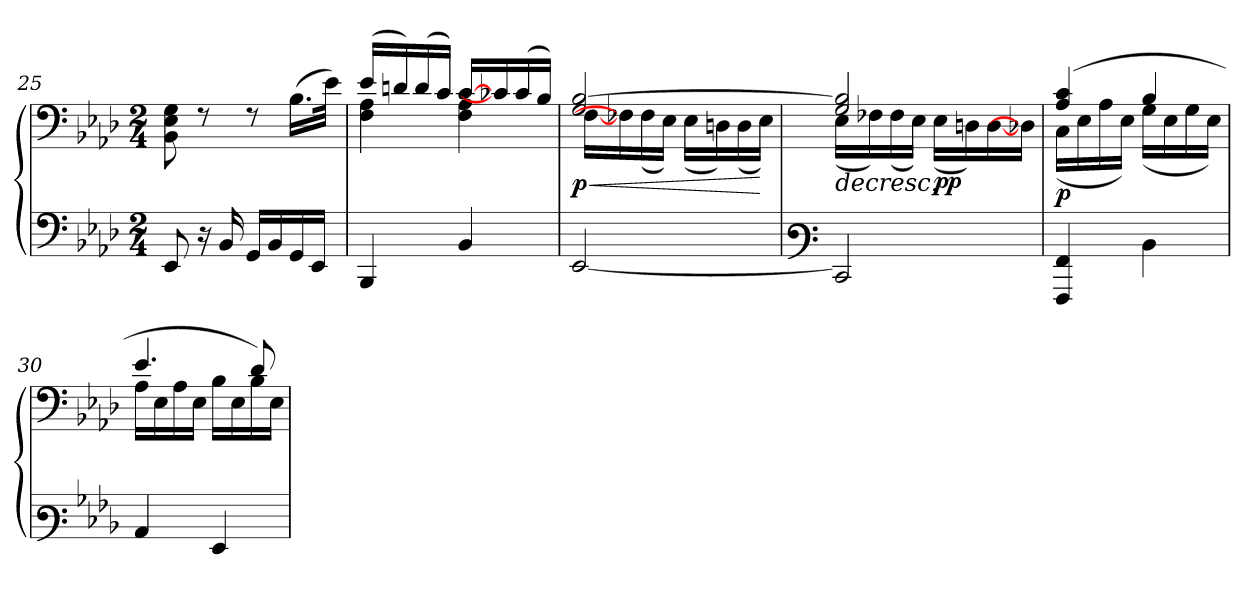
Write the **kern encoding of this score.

**kern	**kern	**dynam
*part1	*part1	*part1
*staff2	*staff1	*staff1/2
*clefF4	*clefF4	*
*k[b-e-a-d-]	*k[b-e-a-d-]	*
*M2/4	*M2/4	*
=25	=25	=25
8EE-/	8BB-\ 8E-\ 8G\	.
16rC	8rE	.
16BB-/	.	.
16GG/LL	8rE	.
16BB-/	.	.
16GG/	(>16.B-\LL	.
16EE-/JJ	.	.
.	32e-\JJk)	.
=26	=26	=26
*	*^	*
4BBB-/	(>16e-/LL	4F\ 4A-\	.
.	16dn/)	.	.
.	(>16d/	.	.
.	16c/JJ)	.	.
4BB-/	[>16c/LL	4F\ 4A-\	.
.	16c-X/]	.	.
.	(>16c-/	.	.
.	16B-/JJ)	.	.
=27	=27	=27	=27
!	!	!	!LO:HP:b
!	!	!	!LO:DY:n=1:b
[<2EE-/	2G/ [>2B-/	[<16F\LL	< p
.	.	16F-X\]	.
.	.	(<16F-\	.
.	.	16E-\JJ)	.
.	.	(<16E-\LL	.
.	.	16Dn\)	.
.	.	(<16D\	.
.	.	16E-\JJ)	[
!!LO:LB:g=z	!!
=28	=28	=28	=28
*clefF3	*	*	*
!	!	!	!LO:HP:b
2EE-/]	(>2G/ 2B-/]	(<16E-\LL	>
.	.	16F-X\)	.
.	.	(<16F-\	.
.	.	16E-\JJ)	.
!	!	!	!LO:DY:b
.	.	(<16E-\LL	pp
.	.	16Dn\)	.
.	.	[<16D\	.
.	.	16D-X\JJ]	]
=29	=29	=29	=29
!	!	!	!LO:DY:b
4AAA-/ 4AA-/	(>4A-/ 4c/	(<16C\LL	p
.	.	16E-\	.
.	.	16A-\	.
.	.	16E-\JJ)	.
4D-\	4B-/	(<16G\LL	.
.	.	16E-\	.
.	.	16G\	.
.	.	16E-\JJ)	.
=30	=30	=30	=30
4C/	4.e-/	16A-\LL	.
.	.	16E-\	.
.	.	16A-\	.
.	.	16E-\JJ	.
4GG/	.	16B-\LL	.
.	.	16E-\	.
.	8d-/)	16B-\	.
.	.	16E-\JJ	.
*	*v	*v	*
=	=	=
*-	*-	*-
